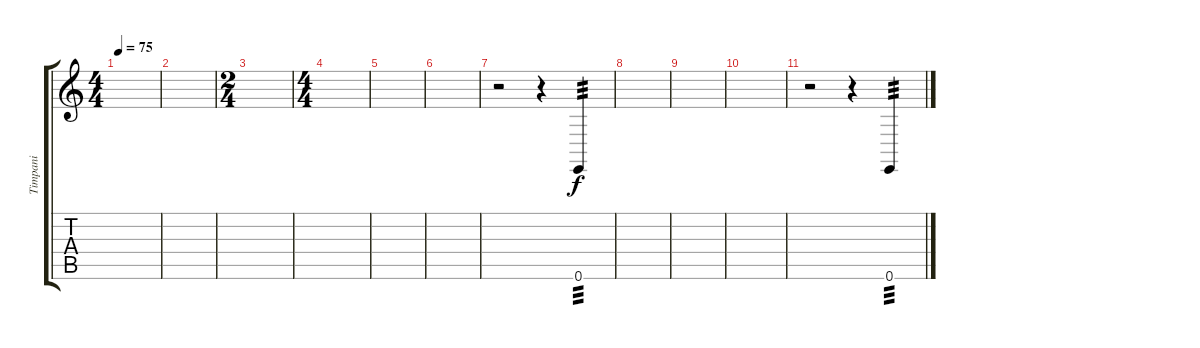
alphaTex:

\track ("Timpani" "Timpani") {instrument timpani}
\staff {score tabs}
\tuning (E4 B3 G3 D3 A2 E2) {hide}
\ts (4 4)
\tempo 75
\clef g2
\ks c
|
|
\ts (2 4)
|
\ts (4 4)
|
|
|
r.2 r.4 0.6.4{tp 3 volume 16} |
|
|
|
r.2{volume 4} r.4 0.6.4{tp 3 volume 16}
